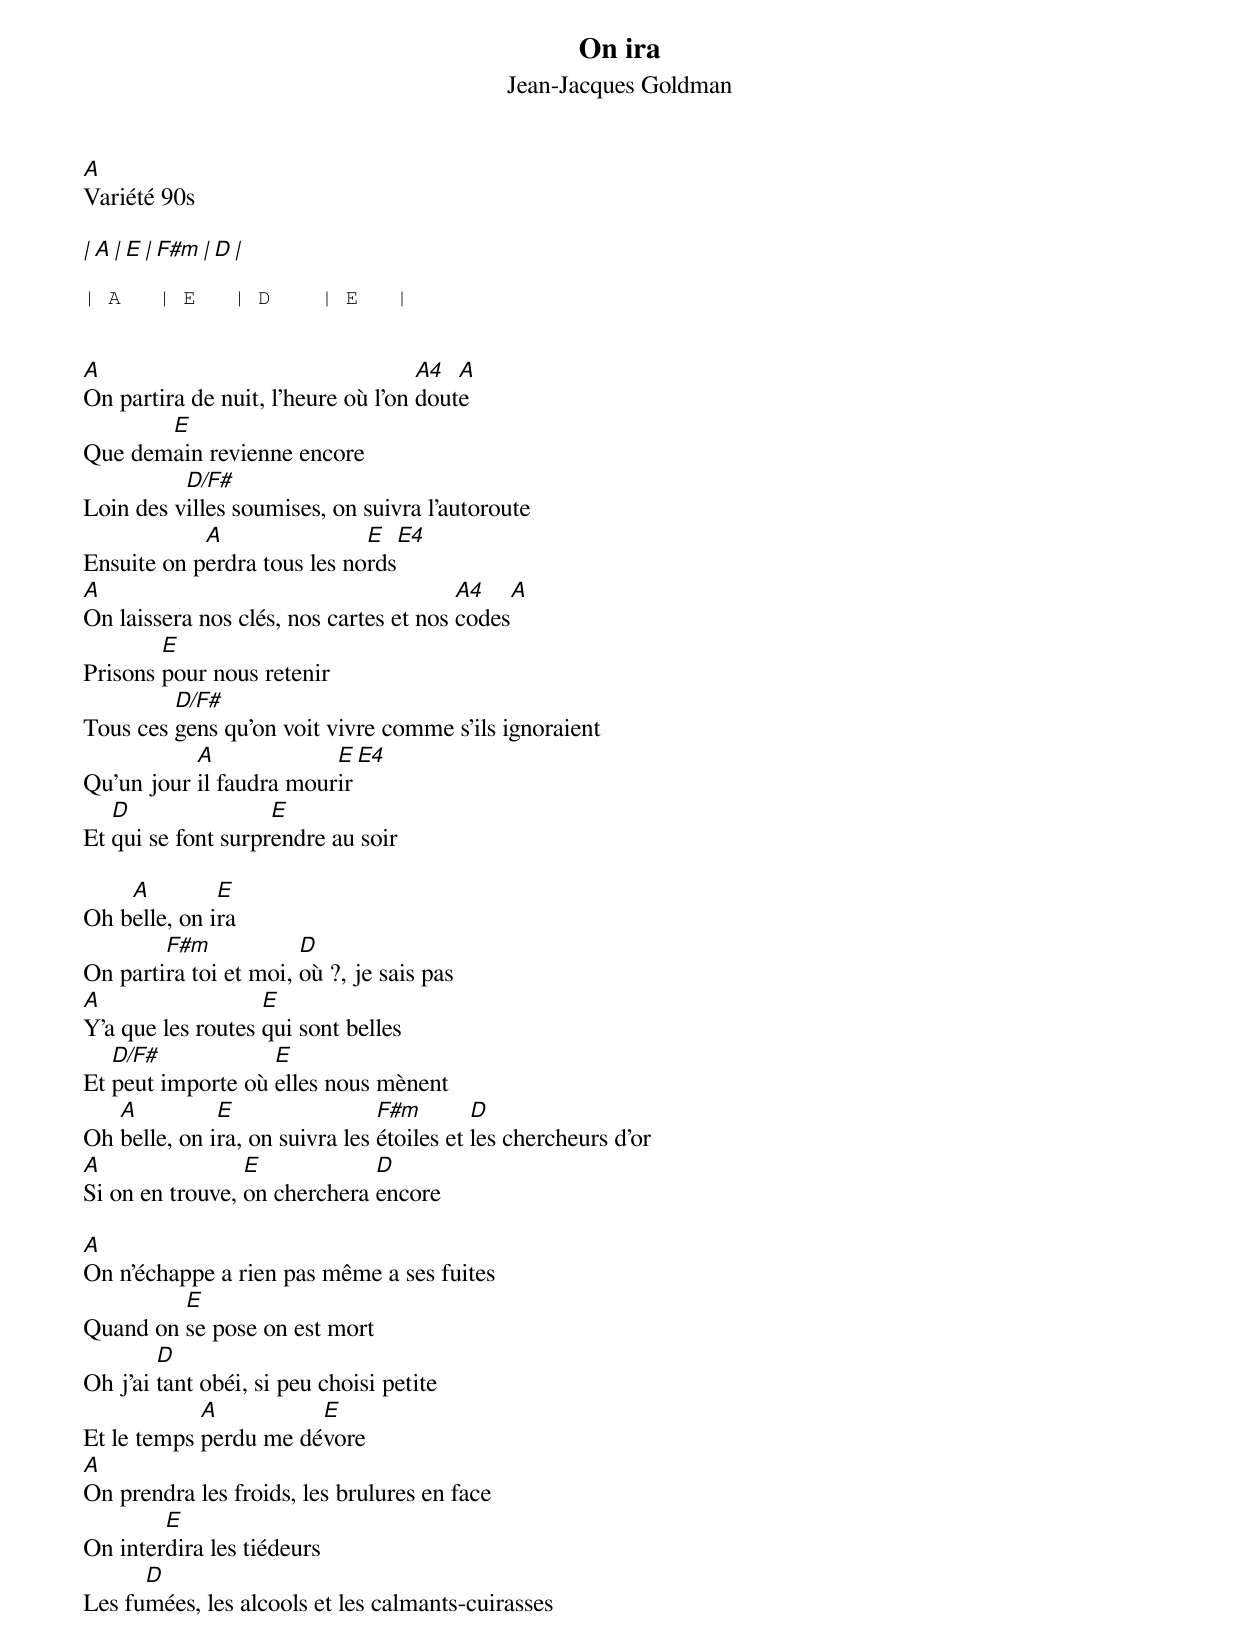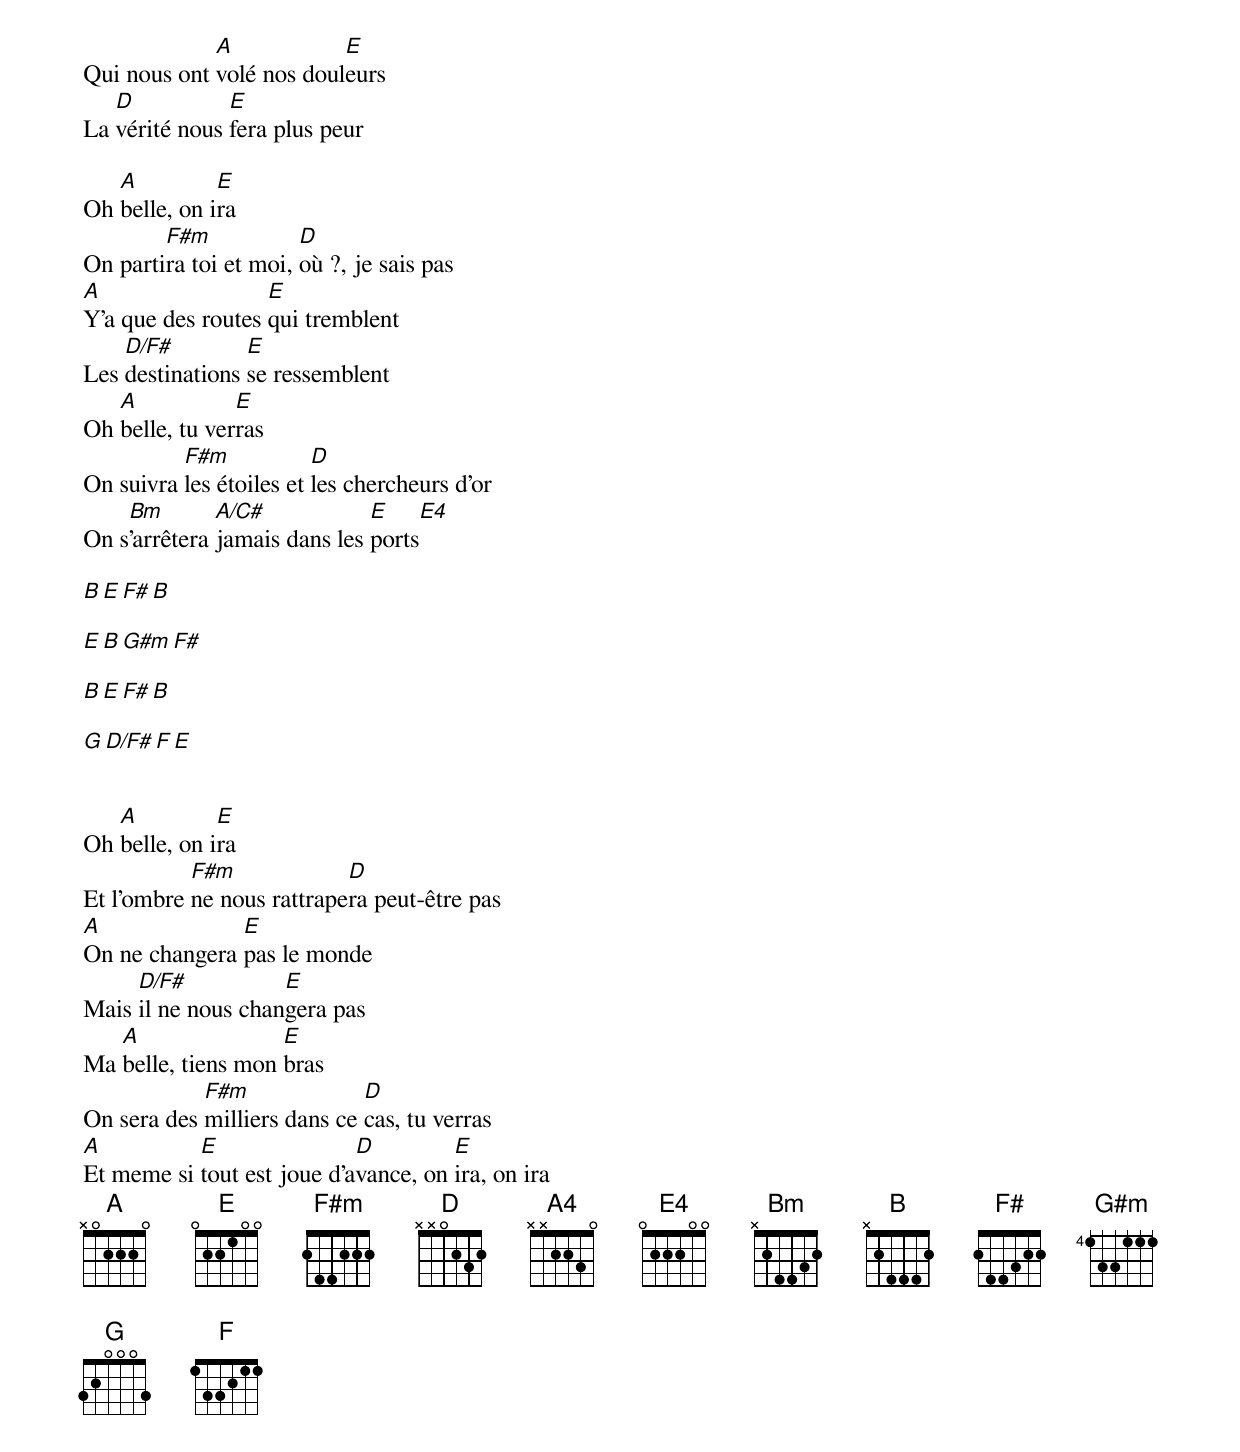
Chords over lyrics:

On ira
Jean-Jacques Goldman
A
Variété 90s

| A   | E   | F#m  | D   |

| A   | E   | D    | E   |


A                                   A4  A
On partira de nuit, l'heure où l'on doute
       E
Que demain revienne encore
          D/F#
Loin des villes soumises, on suivra l'autoroute
            A                E   E4
Ensuite on perdra tous les nords
A                                       A4   A
On laissera nos clés, nos cartes et nos codes
        E
Prisons pour nous retenir
         D/F#
Tous ces gens qu'on voit vivre comme s'ils ignoraient
           A             E  E4
Qu'un jour il faudra mourir
   D                E
Et qui se font surprendre au soir

    A         E
Oh belle, on ira
        F#m            D
On partira toi et moi, où ?, je sais pas
A                  E
Y'a que les routes qui sont belles
   D/F#            E
Et peut importe où elles nous mènent
   A          E                 F#m        D
Oh belle, on ira, on suivra les étoiles et les chercheurs d'or
A                E            D
Si on en trouve, on cherchera encore

A
On n'échappe a rien pas même a ses fuites
         E
Quand on se pose on est mort
        D
Oh j'ai tant obéi, si peu choisi petite
            A          E
Et le temps perdu me dévore
A
On prendra les froids, les brulures en face
        E
On interdira les tiédeurs
      D
Les fumées, les alcools et les calmants-cuirasses
             A            E
Qui nous ont volé nos douleurs
   D           E
La vérité nous fera plus peur

   A          E
Oh belle, on ira
        F#m            D
On partira toi et moi, où ?, je sais pas
A                  E
Y'a que des routes qui tremblent
    D/F#         E
Les destinations se ressemblent
   A            E
Oh belle, tu verras
          F#m            D
On suivra les étoiles et les chercheurs d'or
    Bm        A/C#            E    E4
On s'arrêtera jamais dans les ports

B   E    F#   B

E   B    G#m  F#

B   E    F#   B

G   D/F# F    E


   A          E
Oh belle, on ira
           F#m             D
Et l'ombre ne nous rattrapera peut-être pas
A              E
On ne changera pas le monde
     D/F#           E
Mais il ne nous changera pas
   A                E
Ma belle, tiens mon bras
            F#m              D
On sera des milliers dans ce cas, tu verras
A          E                D         E
Et meme si tout est joue d'avance, on ira, on ira
